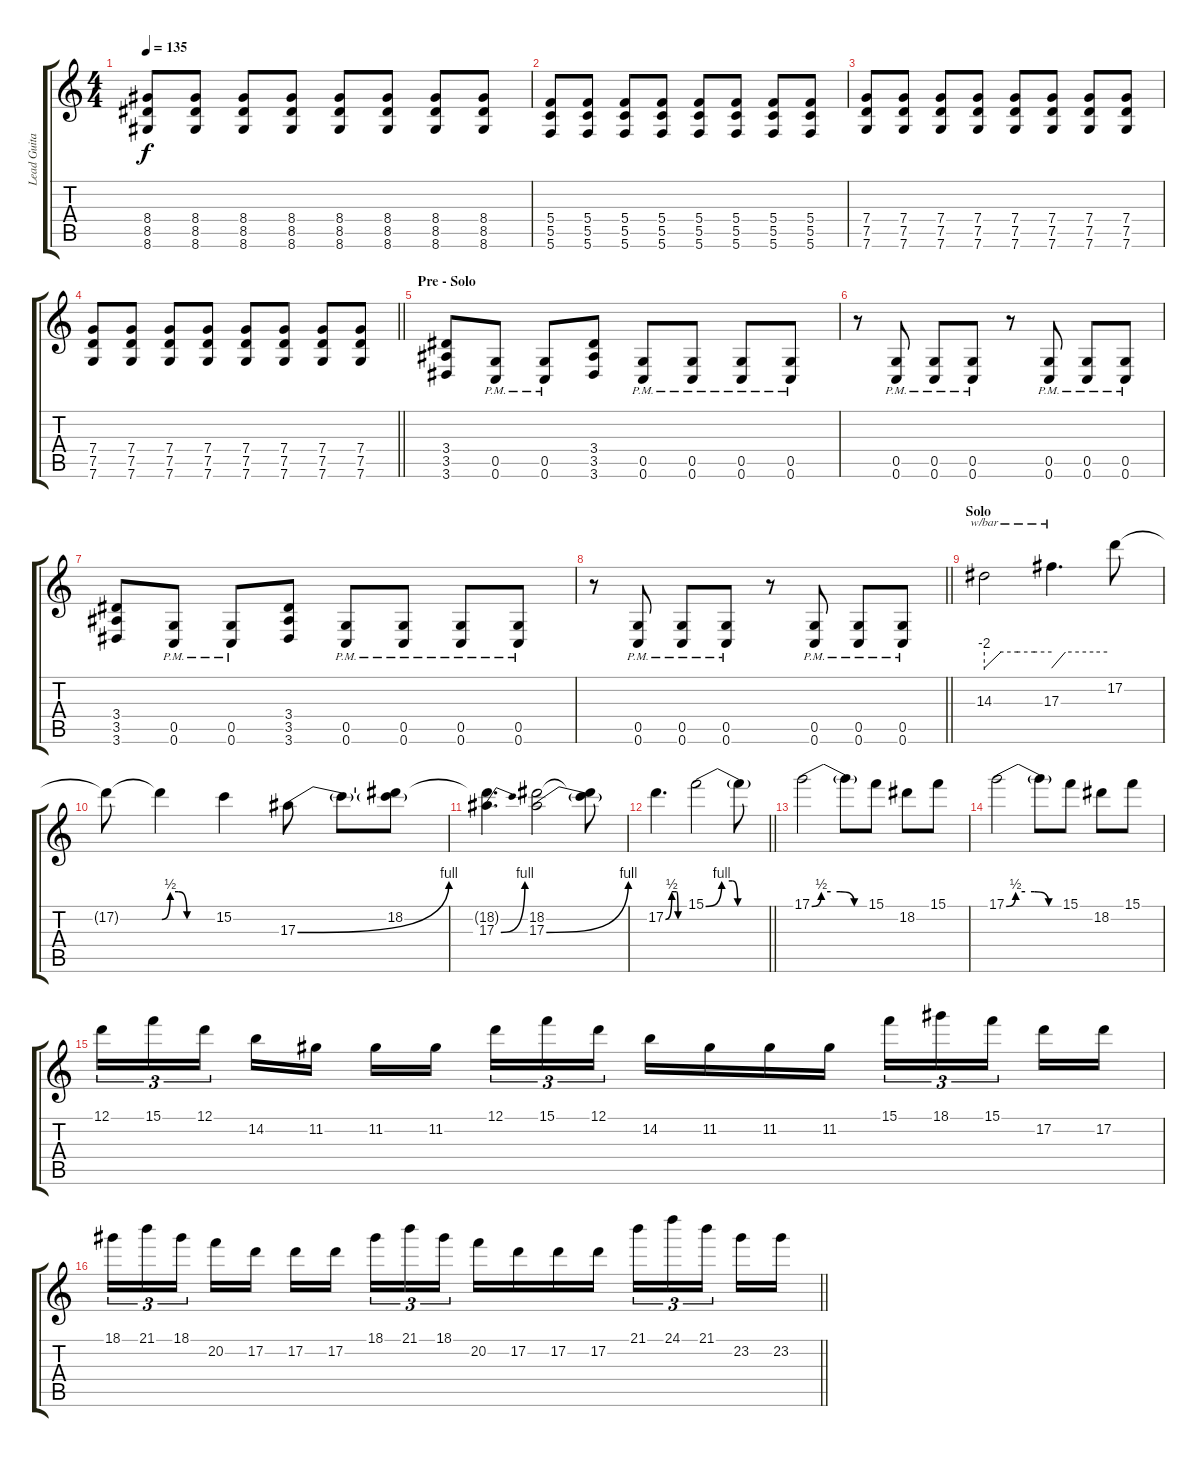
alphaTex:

\track ("Lead Guitar" "Lead Guita") {instrument distortionguitar}
\staff {score tabs}
\tuning (D4 A3 F3 C3 G2 C2) {hide}
\ts (4 4)
\tempo 135
\clef g2
\ks c
(8.4 8.5 8.6).8{dy f} (8.4 8.5 8.6).8 (8.4 8.5 8.6).8 (8.4 8.5 8.6).8 (8.4 8.5 8.6).8 (8.4 8.5 8.6).8 (8.4 8.5 8.6).8 (8.4 8.5 8.6).8 |
(5.4 5.5 5.6).8 (5.4 5.5 5.6).8 (5.4 5.5 5.6).8 (5.4 5.5 5.6).8 (5.4 5.5 5.6).8 (5.4 5.5 5.6).8 (5.4 5.5 5.6).8 (5.4 5.5 5.6).8 |
(7.4 7.5 7.6).8 (7.4 7.5 7.6).8 (7.4 7.5 7.6).8 (7.4 7.5 7.6).8 (7.4 7.5 7.6).8 (7.4 7.5 7.6).8 (7.4 7.5 7.6).8 (7.4 7.5 7.6).8 |
\barLineRight lightlight
(7.4 7.5 7.6).8 (7.4 7.5 7.6).8 (7.4 7.5 7.6).8 (7.4 7.5 7.6).8 (7.4 7.5 7.6).8 (7.4 7.5 7.6).8 (7.4 7.5 7.6).8 (7.4 7.5 7.6).8 |
\section ("" "Pre - Solo ")
(3.4 3.5 3.6).8 (0.5{pm} 0.6{pm}).8 (0.5{pm} 0.6{pm}).8 (3.4 3.5 3.6).8 (0.5{pm} 0.6{pm}).8 (0.5{pm} 0.6{pm}).8 (0.5{pm} 0.6{pm}).8 (0.5{pm} 0.6{pm}).8 |
r.8 (0.5{pm} 0.6{pm}).8 (0.5{pm} 0.6{pm}).8 (0.5{pm} 0.6{pm}).8 r.8 (0.5{pm} 0.6{pm}).8 (0.5{pm} 0.6{pm}).8 (0.5{pm} 0.6{pm}).8 |
(3.4 3.5 3.6).8 (0.5{pm} 0.6{pm}).8 (0.5{pm} 0.6{pm}).8 (3.4 3.5 3.6).8 (0.5{pm} 0.6{pm}).8 (0.5{pm} 0.6{pm}).8 (0.5{pm} 0.6{pm}).8 (0.5{pm} 0.6{pm}).8 |
\barLineRight lightlight
r.8 (0.5{pm} 0.6{pm}).8 (0.5{pm} 0.6{pm}).8 (0.5{pm} 0.6{pm}).8 r.8 (0.5{pm} 0.6{pm}).8 (0.5{pm} 0.6{pm}).8 (0.5{pm} 0.6{pm}).8 |
\section ("" "Solo")
14.3.2{tbe (custom default 0 -8 15 0 30 0 45 0 60 0)} 17.3.4{d tbe (custom default 0 -8 15 0 45 0 60 0)} 17.2.8 |
17.2{t}.8 17.2{be (custom 0 0 10 2 20 2 30 0 60 0) t}.4 15.2.4 17.3{be (bend 0 0 60 4)}.8 17.3{t}.8 (18.2 17.3{t}).8 |
(18.2{t} 17.3{be (bend 0 0 60 4)}).4{d} (18.2 17.3{be (bend 0 0 60 4)}).2 (18.2{t} 17.3{t}).8 |
\barLineRight lightlight
17.2{be (custom 0 0 20 2 30 2 35 2 40 0 60 0)}.4{d} 15.1{be (custom 0 0 15 4 25 4 30 0 60 0)}.2 15.1{t}.8 |
17.1{be (custom 0 0 10 2 20 2 30 2 45 0 60 0)}.2 17.1{t}.8 15.1.8 18.2.8 15.1.8 |
17.1{be (custom 0 0 10 2 20 2 30 2 45 0 60 0)}.2 17.1{t}.8 15.1.8 18.2.8 15.1.8 |
12.1.16{tu (3 2)} 15.1.16{tu (3 2)} 12.1.16{tu (3 2) beam splitsecondary} 14.2.16 11.2.16 11.2.16 11.2.16{beam splitsecondary} 12.1.16{tu (3 2)} 15.1.16{tu (3 2)} 12.1.16{tu (3 2)} 14.2.16 11.2.16 11.2.16 11.2.16 15.1.16{tu (3 2)} 18.1.16{tu (3 2)} 15.1.16{tu (3 2) beam splitsecondary} 17.2.16 17.2.16 |
\barLineRight lightlight
18.1.16{tu (3 2)} 21.1.16{tu (3 2)} 18.1.16{tu (3 2) beam splitsecondary} 20.2.16 17.2.16 17.2.16 17.2.16{beam splitsecondary} 18.1.16{tu (3 2)} 21.1.16{tu (3 2)} 18.1.16{tu (3 2)} 20.2.16 17.2.16 17.2.16 17.2.16 21.1.16{tu (3 2)} 24.1.16{tu (3 2)} 21.1.16{tu (3 2) beam splitsecondary} 23.2.16 23.2.16
